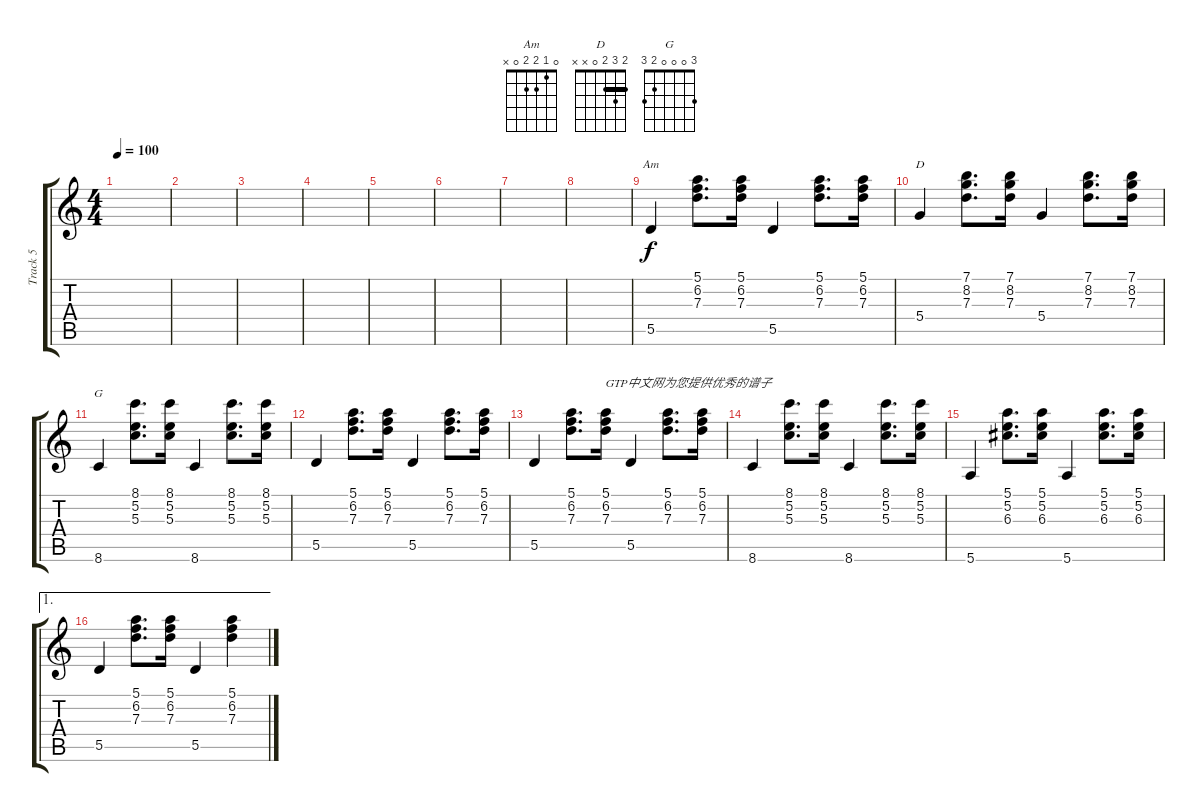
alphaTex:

\track ("Track 5" "Track 5") {instrument acousticguitarnylon}
\staff {score tabs}
\tuning (E4 B3 G3 D3 A2 E2) {hide}
\chord ("Am" 0 1 2 2 0 x)
\chord ("D" 2 3 2 0 x x) {barre 2}
\chord ("G" 3 0 0 0 2 3)
\ts (4 4)
\tempo 100
\clef g2
\ks c
|
|
|
|
|
|
|
|
5.5.4{ch "Am"} (5.1 6.2 7.3).8{d} (5.1 6.2 7.3).16 5.5.4 (5.1 6.2 7.3).8{d} (5.1 6.2 7.3).16 |
5.4.4{ch "D"} (7.1 8.2 7.3).8{d} (7.1 8.2 7.3).16 5.4.4 (7.1 8.2 7.3).8{d} (7.1 8.2 7.3).16 |
8.6.4{ch "G"} (8.1 5.2 5.3).8{d} (8.1 5.2 5.3).16 8.6.4 (8.1 5.2 5.3).8{d} (8.1 5.2 5.3).16 |
5.5.4 (5.1 6.2 7.3).8{d} (5.1 6.2 7.3).16 5.5.4 (5.1 6.2 7.3).8{d} (5.1 6.2 7.3).16 |
5.5.4 (5.1 6.2 7.3).8{d} (5.1 6.2 7.3).16{txt "GTP中文网为您提供优秀的谱子"} 5.5.4 (5.1 6.2 7.3).8{d} (5.1 6.2 7.3).16 |
8.6.4 (8.1 5.2 5.3).8{d} (8.1 5.2 5.3).16 8.6.4 (8.1 5.2 5.3).8{d} (8.1 5.2 5.3).16 |
5.6.4 (5.1 5.2 6.3).8{d} (5.1 5.2 6.3).16 5.6.4 (5.1 5.2 6.3).8{d} (5.1 5.2 6.3).16 |
\ae 1
5.5.4 (5.1 6.2 7.3).8{d} (5.1 6.2 7.3).16 5.5.4 (5.1 6.2 7.3).4
